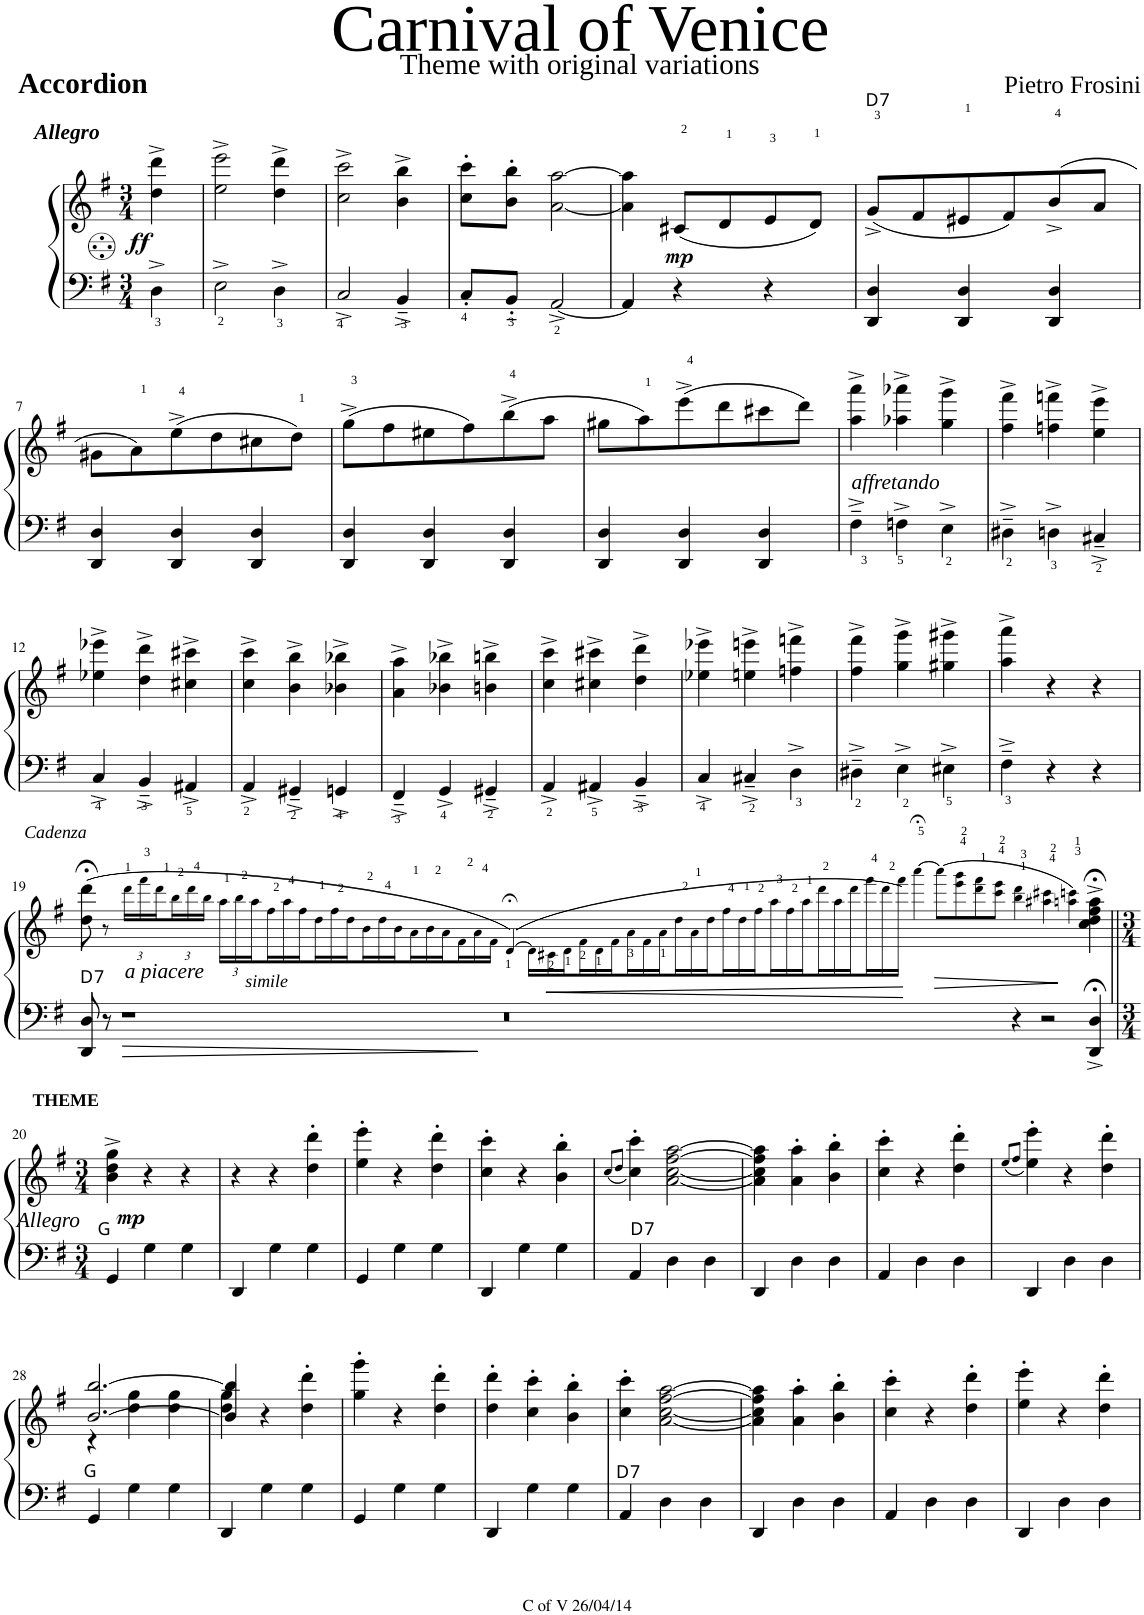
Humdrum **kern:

**kern	**kern	**dynam	**harte
*part1	*part1	*part1	*part1
*staff2	*staff1	*staff1/2	*
*I"Accordion	*	*	*
*I'Acc	*	*	*
*clefF4	*clefG2	*	*
*k[f#]	*k[f#]	*	*
*M3/4	*M3/4	*	*
=1	=1	=1	=1
!	!LO:TX:a:Bi:t=Allegro	!	!
!	!	!LO:DY:b	!
4D^\	4dd\^ 4ddd\^	ff	.
=2	=2	=2	=2
2E^\	2ee\^ 2eee\^	.	.
4D^\	4dd\^ 4ddd\^	.	.
=3	=3	=3	=3
2C^/	2cc\^ 2ccc\^	.	.
4BB~^/	4b\^ 4bb\^	.	.
=4	=4	=4	=4
8C'/L	8cc\' 8ccc\'L	.	.
8BB'~/J	8b\' 8bb\'J	.	.
[2AA^/	[2a\ [2aa\	.	.
=5	=5	=5	=5
4AA/]	4a\] 4aa\]	.	.
!	!	!LO:DY:b	!
4r	(8c#X/L	mp	.
.	8d/	.	.
4r	8e/	.	.
.	8d/J)	.	.
=6	=6	=6	=6
!	!	!	!LO:H:kt=7
4DD/ 4D/	(8g^/L	.	D:7
.	8f#/	.	.
4DD/ 4D/	8e#X/	.	.
.	8f#/)	.	.
4DD/ 4D/	(8b^/	.	.
.	8a/J	.	.
!!LO:LB:g=z
=7	=7	=7	=7
4DD/ 4D/	8g#X\L	.	.
.	8a\)	.	.
4DD/ 4D/	(8ee^\	.	.
.	8dd\	.	.
4DD/ 4D/	8cc#X\	.	.
.	8dd\J)	.	.
=8	=8	=8	=8
4DD/ 4D/	(8gg^\L	.	.
.	8ff#\	.	.
4DD/ 4D/	8ee#X\	.	.
.	8ff#\)	.	.
4DD/ 4D/	(8bb^\	.	.
.	8aa\J	.	.
=9	=9	=9	=9
4DD/ 4D/	8gg#X\L	.	.
.	8aa\)	.	.
4DD/ 4D/	(8eee^\	.	.
.	8ddd\	.	.
4DD/ 4D/	8ccc#X\	.	.
.	8ddd\J)	.	.
=10	=10	=10	=10
!	!LO:TX:b:i:t=affretando	!	!
4F#<~^\	4aa\^ 4aaa\^	.	.
4Fn^\	4aa-X\^ 4aaa-X\^	.	.
4E^\	4gg\^ 4ggg\^	.	.
=11	=11	=11	=11
4D#X~^\	4ff#\^ 4fff#\^	.	.
4Dn^\	4ffn\^ 4fffn\^	.	.
4C#X~^/	4ee\^ 4eee\^	.	.
!!LO:LB:g=z
=12	=12	=12	=12
4C^/	4ee-X\^ 4eee-X\^	.	.
4BB~^/	4dd\^ 4ddd\^	.	.
4AA#X^/	4cc#X\^ 4ccc#X\^	.	.
=13	=13	=13	=13
4AA^/	4cc\^ 4ccc\^	.	.
4GG#X~^/	4b\^ 4bb\^	.	.
4GGn^/	4b-X\^ 4bb-X\^	.	.
=14	=14	=14	=14
4FF#~^/	4a\^ 4aa\^	.	.
4GG^/	4b-X\^ 4bb-X\^	.	.
4GG#X~^/	4bn\^ 4bbn\^	.	.
=15	=15	=15	=15
4AA^/	4cc\^ 4ccc\^	.	.
4AA#X^/	4cc#X\^ 4ccc#X\^	.	.
4BB~^/	4dd\^ 4ddd\^	.	.
=16	=16	=16	=16
4C^/	4ee-X\^ 4eee-X\^	.	.
4C#X~^/	4een\^ 4eeen\^	.	.
4D^\	4ffn\^ 4fffn\^	.	.
=17	=17	=17	=17
4D#X~^\	4ff#\^ 4fff#\^	.	.
4E^\	4gg\^ 4ggg\^	.	.
4E#X^\	4gg#X\^ 4ggg#X\^	.	.
=18	=18	=18	=18
4F#~^\	4aa\^ 4aaa\^	.	.
4r	4r	.	.
4r	4r	.	.
!!LO:LB:g=z
=19	=19	=19	=19
!	!LO:TX:a:i:t=Cadenza	!	!LO:H:kt=7
8DD/ 8D/	(8dd\;< 8ddd\;<	.	D:7
8r	8r	.	.
*	*Xbrackettup	*	*
!	!LO:TX:b:i:t=a piacere	!	!
2r	24ddd!\LL	.	.
.	24fff#!\	.	.
.	24ddd!\	.	.
.	24bb!\	.	.
.	24ddd!\	.	.
.	24bb!\JJ	.	.
.	24aa!\LL	.	.
.	24bb!\	.	.
.	24aa!\	.	.
*	*Xtuplet	*	*
!	!LO:TX:b:i:t=simile	!	!
.	24ff#!\	.	.
.	24aa!\	.	.
.	24ff#!\	.	.
2ryy	24dd!\	.	.
.	24ff#!\	.	.
.	24dd!\	.	.
.	24b!\	.	.
.	24dd!\	.	.
.	24b!\	.	.
.	24a!\	.	.
.	24b!\	.	.
.	24a!\	.	.
.	24f#!\	.	.
.	24a!\	.	.
.	24f#!\JJ	.	.
0r	([4d;<!/)	.	.
.	24d!\LL]	.	.
!	!	!LO:HP:b	!
.	24c#X!\	<	.
.	24d!\	.	.
.	24f#!\	.	.
.	24d!\	.	.
.	24f#!\	.	.
.	24a!\	.	.
.	24f#!\	.	.
.	24a!\	.	.
.	24dd!\	.	.
.	24a!\	.	.
.	24dd!\	.	.
.	24ff#!\	.	.
.	24dd!\	.	.
.	24ff#!\	.	.
.	24aa!\	.	.
.	24ff#!\	.	.
.	24aa!\	.	.
.	24ddd!\	.	.
.	24aa!\	.	.
.	24ddd!\	.	.
.	24fff#!\	.	.
.	24ddd!\	.	.
.	24fff#!\JJ)	.	.
.	[4aaa;<!\	[	.
!	!	!LO:HP:b	!
.	(8aaa!\L]	>	.
.	8eee!\ 8ggg!\	.	.
.	8ddd!\ 8fff#!\	.	.
.	8ccc!\ 8eee!\J	.	.
4r	4bb!\ 4ddd!\	.	.
2r	4aa#X!\ 4ccc#X!\	.	.
.	4aan!\ 4cccn!\)	]	.
4DD/;<^ 4D/;<^	4cc\;<^ 4dd\;<^ 4ff#\;<^ 4aa\;<^	.	.
!!LO:LB:g=z
=20||	=20||	=20||	=20||
*M3/4	*M3/4	*	*
!	!LO:TX:b:i:t=Allegro	!	!
!	!LO:TX:a:B:t=THEME	!	!
!	!	!LO:DY:b	!
4GG/	4b\^ 4dd\^ 4gg\^	mp	G:maj
2r	4r	.	.
.	4r	.	.
4G\	2ryy	.	.
4G\	.	.	.
=21	=21	=21	=21
4DD/	4r	.	.
4G\	4r	.	.
4G\	4dd\' 4ddd\'	.	.
=22	=22	=22	=22
4GG/	4ee\' 4eee\'	.	.
4G\	4r	.	.
4G\	4dd\' 4ddd\'	.	.
=23	=23	=23	=23
4DD/	4cc\' 4ccc\'	.	.
4G\	4r	.	.
4G\	4b\' 4bb\'	.	.
=24	=24	=24	=24
.	(8qcc/L	.	.
.	8qdd/J	.	.
!	!	!	!LO:H:kt=7
4AA/	4cc\' 4ccc\')	.	D:7
4D\	[2a\ [2cc\ [2ff#\ [2aa\	.	.
4D\	.	.	.
=25	=25	=25	=25
4DD/	4a\] 4cc\] 4ff#\] 4aa\]	.	.
4D\	4a\' 4aa\'	.	.
4D\	4b\' 4bb\'	.	.
=26	=26	=26	=26
4AA/	4cc\' 4ccc\'	.	.
4D\	4r	.	.
4D\	4dd\' 4ddd\'	.	.
=27	=27	=27	=27
.	(8qee/L	.	.
.	8qff#/J	.	.
4DD/	4ee\' 4eee\')	.	.
4D\	4r	.	.
4D\	4dd\' 4ddd\'	.	.
!!LO:LB:g=z
=28	=28	=28	=28
*	*^	*	*
4GG/	[2.b/ [2.bb/	4r	.	G:maj
4G\	.	4dd\ 4gg\	.	.
4G\	.	4dd\ 4gg\	.	.
=29	=29	=29	=29	=29
4DD/	4b/] 4bb/]	4dd\ 4gg\	.	.
4G\	4r	2ryy	.	.
4G\	4dd\' 4ddd\'	.	.	.
*	*v	*v	*	*
=30	=30	=30	=30
4GG/	4gg\' 4ggg\'	.	.
4G\	4r	.	.
4G\	4dd\' 4ddd\'	.	.
=31	=31	=31	=31
4DD/	4dd\' 4ddd\'	.	.
4G\	4cc\' 4ccc\'	.	.
4G\	4b\' 4bb\'	.	.
=32	=32	=32	=32
!	!	!	!LO:H:kt=7
4AA/	4cc\' 4ccc\'	.	D:7
4D\	[2a\ [2cc\ [2ff#\ [2aa\	.	.
4D\	.	.	.
=33	=33	=33	=33
4DD/	4a\] 4cc\] 4ff#\] 4aa\]	.	.
4D\	4a\' 4aa\'	.	.
4D\	4b\' 4bb\'	.	.
=34	=34	=34	=34
4AA/	4cc\' 4ccc\'	.	.
4D\	4r	.	.
4D\	4dd\' 4ddd\'	.	.
=35	=35	=35	=35
4DD/	4ee\' 4eee\'	.	.
4D\	4r	.	.
4D\	4dd\' 4ddd\'	.	.
=	=	=	=
*-	*-	*-	*-
